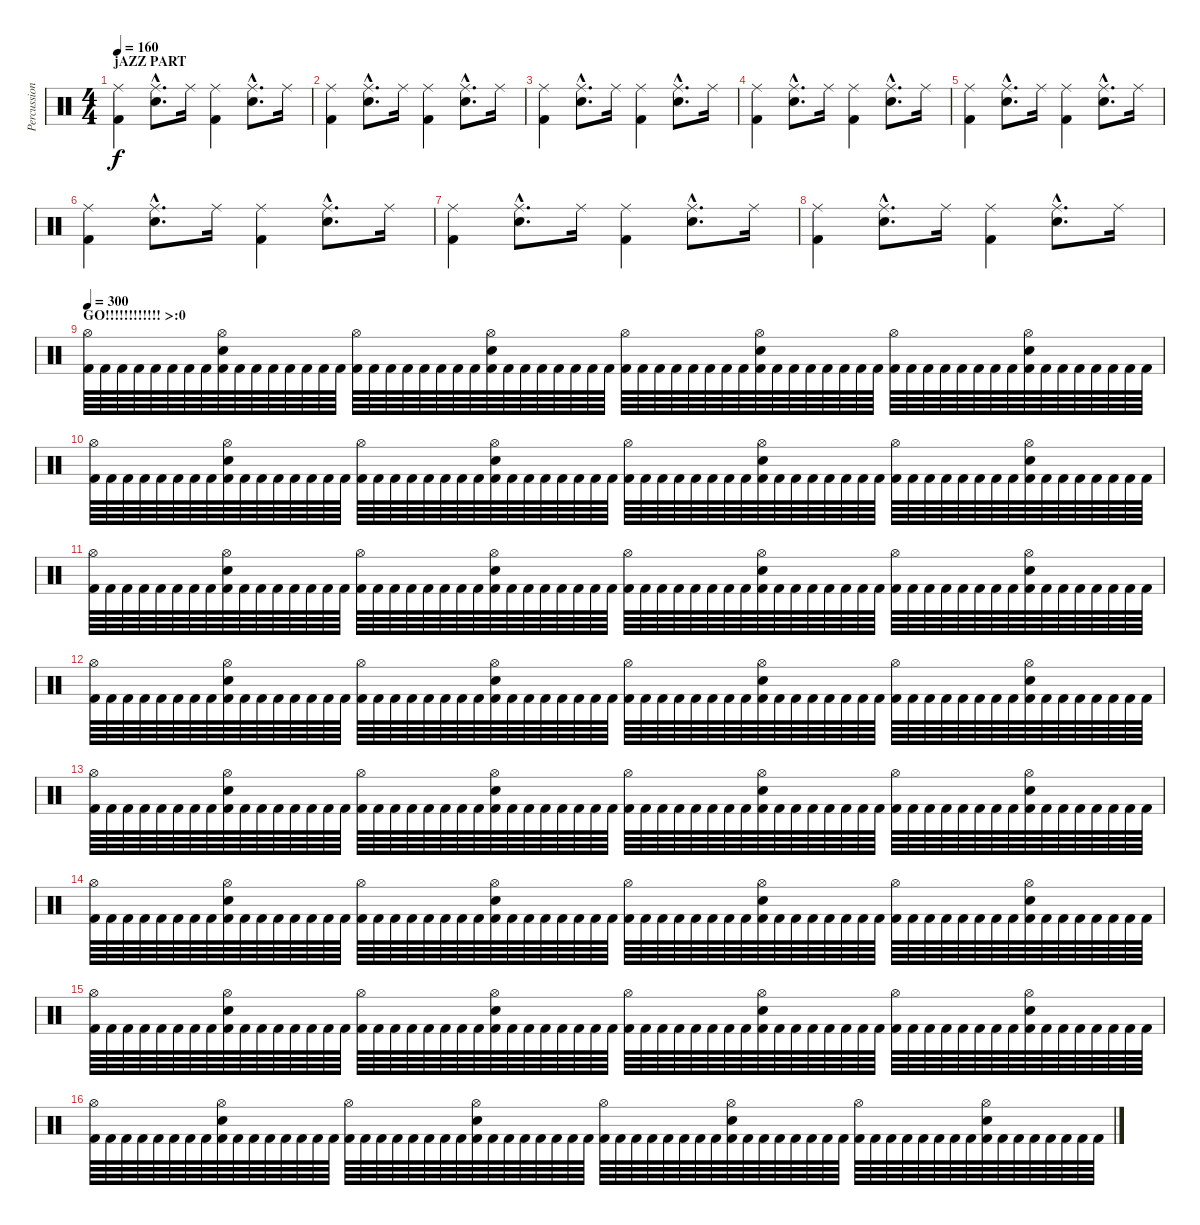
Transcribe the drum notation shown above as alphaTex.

\track ("Percussion" "Percussion") {instrument percussion}
\staff {score}
\articulation defaults
\ts (4 4)
\section ("" "jAZZ PART")
\tempo 160
\clef neutral
\ks c
("Ride (middle)" "Kick (hit) 2").4{dy f} ("Ride (middle)"{hac} "Electric Snare (hit)"{hac}).8{d} "Ride (middle)".16 ("Ride (middle)" "Kick (hit) 2").4 ("Ride (middle)"{hac} "Electric Snare (hit)"{hac}).8{d} "Ride (middle)".16 |
("Ride (middle)" "Kick (hit) 2").4 ("Ride (middle)"{hac} "Electric Snare (hit)"{hac}).8{d} "Ride (middle)".16 ("Ride (middle)" "Kick (hit) 2").4 ("Ride (middle)"{hac} "Electric Snare (hit)"{hac}).8{d} "Ride (middle)".16 |
("Ride (middle)" "Kick (hit) 2").4 ("Ride (middle)"{hac} "Electric Snare (hit)"{hac}).8{d} "Ride (middle)".16 ("Ride (middle)" "Kick (hit) 2").4 ("Ride (middle)"{hac} "Electric Snare (hit)"{hac}).8{d} "Ride (middle)".16 |
("Ride (middle)" "Kick (hit) 2").4 ("Ride (middle)"{hac} "Electric Snare (hit)"{hac}).8{d} "Ride (middle)".16 ("Ride (middle)" "Kick (hit) 2").4 ("Ride (middle)"{hac} "Electric Snare (hit)"{hac}).8{d} "Ride (middle)".16 |
("Ride (middle)" "Kick (hit) 2").4 ("Ride (middle)"{hac} "Electric Snare (hit)"{hac}).8{d} "Ride (middle)".16 ("Ride (middle)" "Kick (hit) 2").4 ("Ride (middle)"{hac} "Electric Snare (hit)"{hac}).8{d} "Ride (middle)".16 |
("Ride (middle)" "Kick (hit) 2").4 ("Ride (middle)"{hac} "Electric Snare (hit)"{hac}).8{d} "Ride (middle)".16 ("Ride (middle)" "Kick (hit) 2").4 ("Ride (middle)"{hac} "Electric Snare (hit)"{hac}).8{d} "Ride (middle)".16 |
("Ride (middle)" "Kick (hit) 2").4 ("Ride (middle)"{hac} "Electric Snare (hit)"{hac}).8{d} "Ride (middle)".16 ("Ride (middle)" "Kick (hit) 2").4 ("Ride (middle)"{hac} "Electric Snare (hit)"{hac}).8{d} "Ride (middle)".16 |
("Ride (middle)" "Kick (hit) 2").4 ("Ride (middle)"{hac} "Electric Snare (hit)"{hac}).8{d} "Ride (middle)".16 ("Ride (middle)" "Kick (hit) 2").4 ("Ride (middle)"{hac} "Electric Snare (hit)"{hac}).8{d} "Ride (middle)".16 |
\section ("" "GO!!!!!!!!!!!! >:0")
\tempo 300
("Hi-Hat (open)" "Kick (hit) 2").64 "Kick (hit) 2".64 "Kick (hit) 2".64 "Kick (hit) 2".64 "Kick (hit) 2".64 "Kick (hit) 2".64 "Kick (hit) 2".64 "Kick (hit) 2".64 ("Hi-Hat (open)" "Electric Snare (hit)" "Kick (hit) 2").64 "Kick (hit) 2".64 "Kick (hit) 2".64 "Kick (hit) 2".64 "Kick (hit) 2".64 "Kick (hit) 2".64 "Kick (hit) 2".64 "Kick (hit) 2".64 ("Hi-Hat (open)" "Kick (hit) 2").64 "Kick (hit) 2".64 "Kick (hit) 2".64 "Kick (hit) 2".64 "Kick (hit) 2".64 "Kick (hit) 2".64 "Kick (hit) 2".64 "Kick (hit) 2".64 ("Hi-Hat (open)" "Electric Snare (hit)" "Kick (hit) 2").64 "Kick (hit) 2".64 "Kick (hit) 2".64 "Kick (hit) 2".64 "Kick (hit) 2".64 "Kick (hit) 2".64 "Kick (hit) 2".64 "Kick (hit) 2".64 ("Hi-Hat (open)" "Kick (hit) 2").64 "Kick (hit) 2".64 "Kick (hit) 2".64 "Kick (hit) 2".64 "Kick (hit) 2".64 "Kick (hit) 2".64 "Kick (hit) 2".64 "Kick (hit) 2".64 ("Hi-Hat (open)" "Electric Snare (hit)" "Kick (hit) 2").64 "Kick (hit) 2".64 "Kick (hit) 2".64 "Kick (hit) 2".64 "Kick (hit) 2".64 "Kick (hit) 2".64 "Kick (hit) 2".64 "Kick (hit) 2".64 ("Hi-Hat (open)" "Kick (hit) 2").64 "Kick (hit) 2".64 "Kick (hit) 2".64 "Kick (hit) 2".64 "Kick (hit) 2".64 "Kick (hit) 2".64 "Kick (hit) 2".64 "Kick (hit) 2".64 ("Hi-Hat (open)" "Electric Snare (hit)" "Kick (hit) 2").64 "Kick (hit) 2".64 "Kick (hit) 2".64 "Kick (hit) 2".64 "Kick (hit) 2".64 "Kick (hit) 2".64 "Kick (hit) 2".64 "Kick (hit) 2".64 |
("Hi-Hat (open)" "Kick (hit) 2").64 "Kick (hit) 2".64 "Kick (hit) 2".64 "Kick (hit) 2".64 "Kick (hit) 2".64 "Kick (hit) 2".64 "Kick (hit) 2".64 "Kick (hit) 2".64 ("Hi-Hat (open)" "Electric Snare (hit)" "Kick (hit) 2").64 "Kick (hit) 2".64 "Kick (hit) 2".64 "Kick (hit) 2".64 "Kick (hit) 2".64 "Kick (hit) 2".64 "Kick (hit) 2".64 "Kick (hit) 2".64 ("Hi-Hat (open)" "Kick (hit) 2").64 "Kick (hit) 2".64 "Kick (hit) 2".64 "Kick (hit) 2".64 "Kick (hit) 2".64 "Kick (hit) 2".64 "Kick (hit) 2".64 "Kick (hit) 2".64 ("Hi-Hat (open)" "Electric Snare (hit)" "Kick (hit) 2").64 "Kick (hit) 2".64 "Kick (hit) 2".64 "Kick (hit) 2".64 "Kick (hit) 2".64 "Kick (hit) 2".64 "Kick (hit) 2".64 "Kick (hit) 2".64 ("Hi-Hat (open)" "Kick (hit) 2").64 "Kick (hit) 2".64 "Kick (hit) 2".64 "Kick (hit) 2".64 "Kick (hit) 2".64 "Kick (hit) 2".64 "Kick (hit) 2".64 "Kick (hit) 2".64 ("Hi-Hat (open)" "Electric Snare (hit)" "Kick (hit) 2").64 "Kick (hit) 2".64 "Kick (hit) 2".64 "Kick (hit) 2".64 "Kick (hit) 2".64 "Kick (hit) 2".64 "Kick (hit) 2".64 "Kick (hit) 2".64 ("Hi-Hat (open)" "Kick (hit) 2").64 "Kick (hit) 2".64 "Kick (hit) 2".64 "Kick (hit) 2".64 "Kick (hit) 2".64 "Kick (hit) 2".64 "Kick (hit) 2".64 "Kick (hit) 2".64 ("Hi-Hat (open)" "Electric Snare (hit)" "Kick (hit) 2").64 "Kick (hit) 2".64 "Kick (hit) 2".64 "Kick (hit) 2".64 "Kick (hit) 2".64 "Kick (hit) 2".64 "Kick (hit) 2".64 "Kick (hit) 2".64 |
("Hi-Hat (open)" "Kick (hit) 2").64 "Kick (hit) 2".64 "Kick (hit) 2".64 "Kick (hit) 2".64 "Kick (hit) 2".64 "Kick (hit) 2".64 "Kick (hit) 2".64 "Kick (hit) 2".64 ("Hi-Hat (open)" "Electric Snare (hit)" "Kick (hit) 2").64 "Kick (hit) 2".64 "Kick (hit) 2".64 "Kick (hit) 2".64 "Kick (hit) 2".64 "Kick (hit) 2".64 "Kick (hit) 2".64 "Kick (hit) 2".64 ("Hi-Hat (open)" "Kick (hit) 2").64 "Kick (hit) 2".64 "Kick (hit) 2".64 "Kick (hit) 2".64 "Kick (hit) 2".64 "Kick (hit) 2".64 "Kick (hit) 2".64 "Kick (hit) 2".64 ("Hi-Hat (open)" "Electric Snare (hit)" "Kick (hit) 2").64 "Kick (hit) 2".64 "Kick (hit) 2".64 "Kick (hit) 2".64 "Kick (hit) 2".64 "Kick (hit) 2".64 "Kick (hit) 2".64 "Kick (hit) 2".64 ("Hi-Hat (open)" "Kick (hit) 2").64 "Kick (hit) 2".64 "Kick (hit) 2".64 "Kick (hit) 2".64 "Kick (hit) 2".64 "Kick (hit) 2".64 "Kick (hit) 2".64 "Kick (hit) 2".64 ("Hi-Hat (open)" "Electric Snare (hit)" "Kick (hit) 2").64 "Kick (hit) 2".64 "Kick (hit) 2".64 "Kick (hit) 2".64 "Kick (hit) 2".64 "Kick (hit) 2".64 "Kick (hit) 2".64 "Kick (hit) 2".64 ("Hi-Hat (open)" "Kick (hit) 2").64 "Kick (hit) 2".64 "Kick (hit) 2".64 "Kick (hit) 2".64 "Kick (hit) 2".64 "Kick (hit) 2".64 "Kick (hit) 2".64 "Kick (hit) 2".64 ("Hi-Hat (open)" "Electric Snare (hit)" "Kick (hit) 2").64 "Kick (hit) 2".64 "Kick (hit) 2".64 "Kick (hit) 2".64 "Kick (hit) 2".64 "Kick (hit) 2".64 "Kick (hit) 2".64 "Kick (hit) 2".64 |
("Hi-Hat (open)" "Kick (hit) 2").64 "Kick (hit) 2".64 "Kick (hit) 2".64 "Kick (hit) 2".64 "Kick (hit) 2".64 "Kick (hit) 2".64 "Kick (hit) 2".64 "Kick (hit) 2".64 ("Hi-Hat (open)" "Electric Snare (hit)" "Kick (hit) 2").64 "Kick (hit) 2".64 "Kick (hit) 2".64 "Kick (hit) 2".64 "Kick (hit) 2".64 "Kick (hit) 2".64 "Kick (hit) 2".64 "Kick (hit) 2".64 ("Hi-Hat (open)" "Kick (hit) 2").64 "Kick (hit) 2".64 "Kick (hit) 2".64 "Kick (hit) 2".64 "Kick (hit) 2".64 "Kick (hit) 2".64 "Kick (hit) 2".64 "Kick (hit) 2".64 ("Hi-Hat (open)" "Electric Snare (hit)" "Kick (hit) 2").64 "Kick (hit) 2".64 "Kick (hit) 2".64 "Kick (hit) 2".64 "Kick (hit) 2".64 "Kick (hit) 2".64 "Kick (hit) 2".64 "Kick (hit) 2".64 ("Hi-Hat (open)" "Kick (hit) 2").64 "Kick (hit) 2".64 "Kick (hit) 2".64 "Kick (hit) 2".64 "Kick (hit) 2".64 "Kick (hit) 2".64 "Kick (hit) 2".64 "Kick (hit) 2".64 ("Hi-Hat (open)" "Electric Snare (hit)" "Kick (hit) 2").64 "Kick (hit) 2".64 "Kick (hit) 2".64 "Kick (hit) 2".64 "Kick (hit) 2".64 "Kick (hit) 2".64 "Kick (hit) 2".64 "Kick (hit) 2".64 ("Hi-Hat (open)" "Kick (hit) 2").64 "Kick (hit) 2".64 "Kick (hit) 2".64 "Kick (hit) 2".64 "Kick (hit) 2".64 "Kick (hit) 2".64 "Kick (hit) 2".64 "Kick (hit) 2".64 ("Hi-Hat (open)" "Electric Snare (hit)" "Kick (hit) 2").64 "Kick (hit) 2".64 "Kick (hit) 2".64 "Kick (hit) 2".64 "Kick (hit) 2".64 "Kick (hit) 2".64 "Kick (hit) 2".64 "Kick (hit) 2".64 |
("Hi-Hat (open)" "Kick (hit) 2").64 "Kick (hit) 2".64 "Kick (hit) 2".64 "Kick (hit) 2".64 "Kick (hit) 2".64 "Kick (hit) 2".64 "Kick (hit) 2".64 "Kick (hit) 2".64 ("Hi-Hat (open)" "Electric Snare (hit)" "Kick (hit) 2").64 "Kick (hit) 2".64 "Kick (hit) 2".64 "Kick (hit) 2".64 "Kick (hit) 2".64 "Kick (hit) 2".64 "Kick (hit) 2".64 "Kick (hit) 2".64 ("Hi-Hat (open)" "Kick (hit) 2").64 "Kick (hit) 2".64 "Kick (hit) 2".64 "Kick (hit) 2".64 "Kick (hit) 2".64 "Kick (hit) 2".64 "Kick (hit) 2".64 "Kick (hit) 2".64 ("Hi-Hat (open)" "Electric Snare (hit)" "Kick (hit) 2").64 "Kick (hit) 2".64 "Kick (hit) 2".64 "Kick (hit) 2".64 "Kick (hit) 2".64 "Kick (hit) 2".64 "Kick (hit) 2".64 "Kick (hit) 2".64 ("Hi-Hat (open)" "Kick (hit) 2").64 "Kick (hit) 2".64 "Kick (hit) 2".64 "Kick (hit) 2".64 "Kick (hit) 2".64 "Kick (hit) 2".64 "Kick (hit) 2".64 "Kick (hit) 2".64 ("Hi-Hat (open)" "Electric Snare (hit)" "Kick (hit) 2").64 "Kick (hit) 2".64 "Kick (hit) 2".64 "Kick (hit) 2".64 "Kick (hit) 2".64 "Kick (hit) 2".64 "Kick (hit) 2".64 "Kick (hit) 2".64 ("Hi-Hat (open)" "Kick (hit) 2").64 "Kick (hit) 2".64 "Kick (hit) 2".64 "Kick (hit) 2".64 "Kick (hit) 2".64 "Kick (hit) 2".64 "Kick (hit) 2".64 "Kick (hit) 2".64 ("Hi-Hat (open)" "Electric Snare (hit)" "Kick (hit) 2").64 "Kick (hit) 2".64 "Kick (hit) 2".64 "Kick (hit) 2".64 "Kick (hit) 2".64 "Kick (hit) 2".64 "Kick (hit) 2".64 "Kick (hit) 2".64 |
("Hi-Hat (open)" "Kick (hit) 2").64 "Kick (hit) 2".64 "Kick (hit) 2".64 "Kick (hit) 2".64 "Kick (hit) 2".64 "Kick (hit) 2".64 "Kick (hit) 2".64 "Kick (hit) 2".64 ("Hi-Hat (open)" "Electric Snare (hit)" "Kick (hit) 2").64 "Kick (hit) 2".64 "Kick (hit) 2".64 "Kick (hit) 2".64 "Kick (hit) 2".64 "Kick (hit) 2".64 "Kick (hit) 2".64 "Kick (hit) 2".64 ("Hi-Hat (open)" "Kick (hit) 2").64 "Kick (hit) 2".64 "Kick (hit) 2".64 "Kick (hit) 2".64 "Kick (hit) 2".64 "Kick (hit) 2".64 "Kick (hit) 2".64 "Kick (hit) 2".64 ("Hi-Hat (open)" "Electric Snare (hit)" "Kick (hit) 2").64 "Kick (hit) 2".64 "Kick (hit) 2".64 "Kick (hit) 2".64 "Kick (hit) 2".64 "Kick (hit) 2".64 "Kick (hit) 2".64 "Kick (hit) 2".64 ("Hi-Hat (open)" "Kick (hit) 2").64 "Kick (hit) 2".64 "Kick (hit) 2".64 "Kick (hit) 2".64 "Kick (hit) 2".64 "Kick (hit) 2".64 "Kick (hit) 2".64 "Kick (hit) 2".64 ("Hi-Hat (open)" "Electric Snare (hit)" "Kick (hit) 2").64 "Kick (hit) 2".64 "Kick (hit) 2".64 "Kick (hit) 2".64 "Kick (hit) 2".64 "Kick (hit) 2".64 "Kick (hit) 2".64 "Kick (hit) 2".64 ("Hi-Hat (open)" "Kick (hit) 2").64 "Kick (hit) 2".64 "Kick (hit) 2".64 "Kick (hit) 2".64 "Kick (hit) 2".64 "Kick (hit) 2".64 "Kick (hit) 2".64 "Kick (hit) 2".64 ("Hi-Hat (open)" "Electric Snare (hit)" "Kick (hit) 2").64 "Kick (hit) 2".64 "Kick (hit) 2".64 "Kick (hit) 2".64 "Kick (hit) 2".64 "Kick (hit) 2".64 "Kick (hit) 2".64 "Kick (hit) 2".64 |
("Hi-Hat (open)" "Kick (hit) 2").64 "Kick (hit) 2".64 "Kick (hit) 2".64 "Kick (hit) 2".64 "Kick (hit) 2".64 "Kick (hit) 2".64 "Kick (hit) 2".64 "Kick (hit) 2".64 ("Hi-Hat (open)" "Electric Snare (hit)" "Kick (hit) 2").64 "Kick (hit) 2".64 "Kick (hit) 2".64 "Kick (hit) 2".64 "Kick (hit) 2".64 "Kick (hit) 2".64 "Kick (hit) 2".64 "Kick (hit) 2".64 ("Hi-Hat (open)" "Kick (hit) 2").64 "Kick (hit) 2".64 "Kick (hit) 2".64 "Kick (hit) 2".64 "Kick (hit) 2".64 "Kick (hit) 2".64 "Kick (hit) 2".64 "Kick (hit) 2".64 ("Hi-Hat (open)" "Electric Snare (hit)" "Kick (hit) 2").64 "Kick (hit) 2".64 "Kick (hit) 2".64 "Kick (hit) 2".64 "Kick (hit) 2".64 "Kick (hit) 2".64 "Kick (hit) 2".64 "Kick (hit) 2".64 ("Hi-Hat (open)" "Kick (hit) 2").64 "Kick (hit) 2".64 "Kick (hit) 2".64 "Kick (hit) 2".64 "Kick (hit) 2".64 "Kick (hit) 2".64 "Kick (hit) 2".64 "Kick (hit) 2".64 ("Hi-Hat (open)" "Electric Snare (hit)" "Kick (hit) 2").64 "Kick (hit) 2".64 "Kick (hit) 2".64 "Kick (hit) 2".64 "Kick (hit) 2".64 "Kick (hit) 2".64 "Kick (hit) 2".64 "Kick (hit) 2".64 ("Hi-Hat (open)" "Kick (hit) 2").64 "Kick (hit) 2".64 "Kick (hit) 2".64 "Kick (hit) 2".64 "Kick (hit) 2".64 "Kick (hit) 2".64 "Kick (hit) 2".64 "Kick (hit) 2".64 ("Hi-Hat (open)" "Electric Snare (hit)" "Kick (hit) 2").64 "Kick (hit) 2".64 "Kick (hit) 2".64 "Kick (hit) 2".64 "Kick (hit) 2".64 "Kick (hit) 2".64 "Kick (hit) 2".64 "Kick (hit) 2".64 |
("Hi-Hat (open)" "Kick (hit) 2").64 "Kick (hit) 2".64 "Kick (hit) 2".64 "Kick (hit) 2".64 "Kick (hit) 2".64 "Kick (hit) 2".64 "Kick (hit) 2".64 "Kick (hit) 2".64 ("Hi-Hat (open)" "Electric Snare (hit)" "Kick (hit) 2").64 "Kick (hit) 2".64 "Kick (hit) 2".64 "Kick (hit) 2".64 "Kick (hit) 2".64 "Kick (hit) 2".64 "Kick (hit) 2".64 "Kick (hit) 2".64 ("Hi-Hat (open)" "Kick (hit) 2").64 "Kick (hit) 2".64 "Kick (hit) 2".64 "Kick (hit) 2".64 "Kick (hit) 2".64 "Kick (hit) 2".64 "Kick (hit) 2".64 "Kick (hit) 2".64 ("Hi-Hat (open)" "Electric Snare (hit)" "Kick (hit) 2").64 "Kick (hit) 2".64 "Kick (hit) 2".64 "Kick (hit) 2".64 "Kick (hit) 2".64 "Kick (hit) 2".64 "Kick (hit) 2".64 "Kick (hit) 2".64 ("Hi-Hat (open)" "Kick (hit) 2").64 "Kick (hit) 2".64 "Kick (hit) 2".64 "Kick (hit) 2".64 "Kick (hit) 2".64 "Kick (hit) 2".64 "Kick (hit) 2".64 "Kick (hit) 2".64 ("Hi-Hat (open)" "Electric Snare (hit)" "Kick (hit) 2").64 "Kick (hit) 2".64 "Kick (hit) 2".64 "Kick (hit) 2".64 "Kick (hit) 2".64 "Kick (hit) 2".64 "Kick (hit) 2".64 "Kick (hit) 2".64 ("Hi-Hat (open)" "Kick (hit) 2").64 "Kick (hit) 2".64 "Kick (hit) 2".64 "Kick (hit) 2".64 "Kick (hit) 2".64 "Kick (hit) 2".64 "Kick (hit) 2".64 "Kick (hit) 2".64 ("Hi-Hat (open)" "Electric Snare (hit)" "Kick (hit) 2").64 "Kick (hit) 2".64 "Kick (hit) 2".64 "Kick (hit) 2".64 "Kick (hit) 2".64 "Kick (hit) 2".64 "Kick (hit) 2".64 "Kick (hit) 2".64
